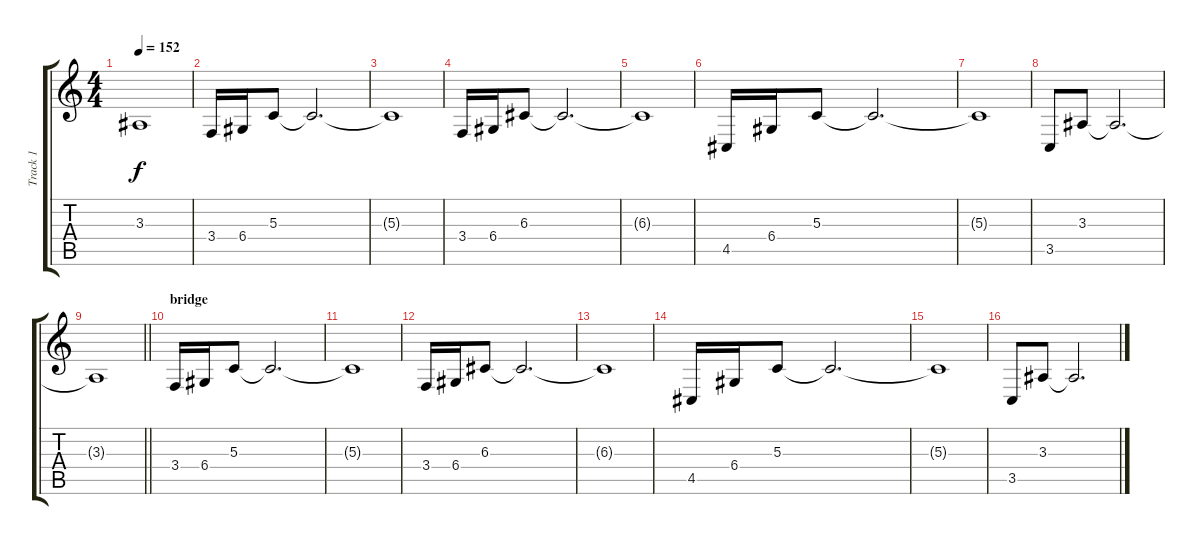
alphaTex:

\track ("Track 1" "Track 1") {instrument pad2warm}
\staff {score tabs}
\tuning (E4 B3 G3 D3 A2 E2) {hide}
\ts (4 4)
\tempo 152
\clef g2
\ks c
3.3{t}.1{dy f} |
3.4.16 6.4.16 5.3.8 5.3{t}.2{d} |
5.3{t}.1 |
3.4.16 6.4.16 6.3.8 6.3{t}.2{d} |
6.3{t}.1 |
4.5.16 6.4.16 5.3.8 5.3{t}.2{d} |
5.3{t}.1 |
3.5.8 3.3.8 3.3{t}.2{d} |
\barLineRight lightlight
3.3{t}.1 |
\section ("" "bridge")
3.4.16 6.4.16 5.3.8 5.3{t}.2{d} |
5.3{t}.1 |
3.4.16 6.4.16 6.3.8 6.3{t}.2{d} |
6.3{t}.1 |
4.5.16 6.4.16 5.3.8 5.3{t}.2{d} |
5.3{t}.1 |
3.5.8 3.3.8 3.3{t}.2{d}
